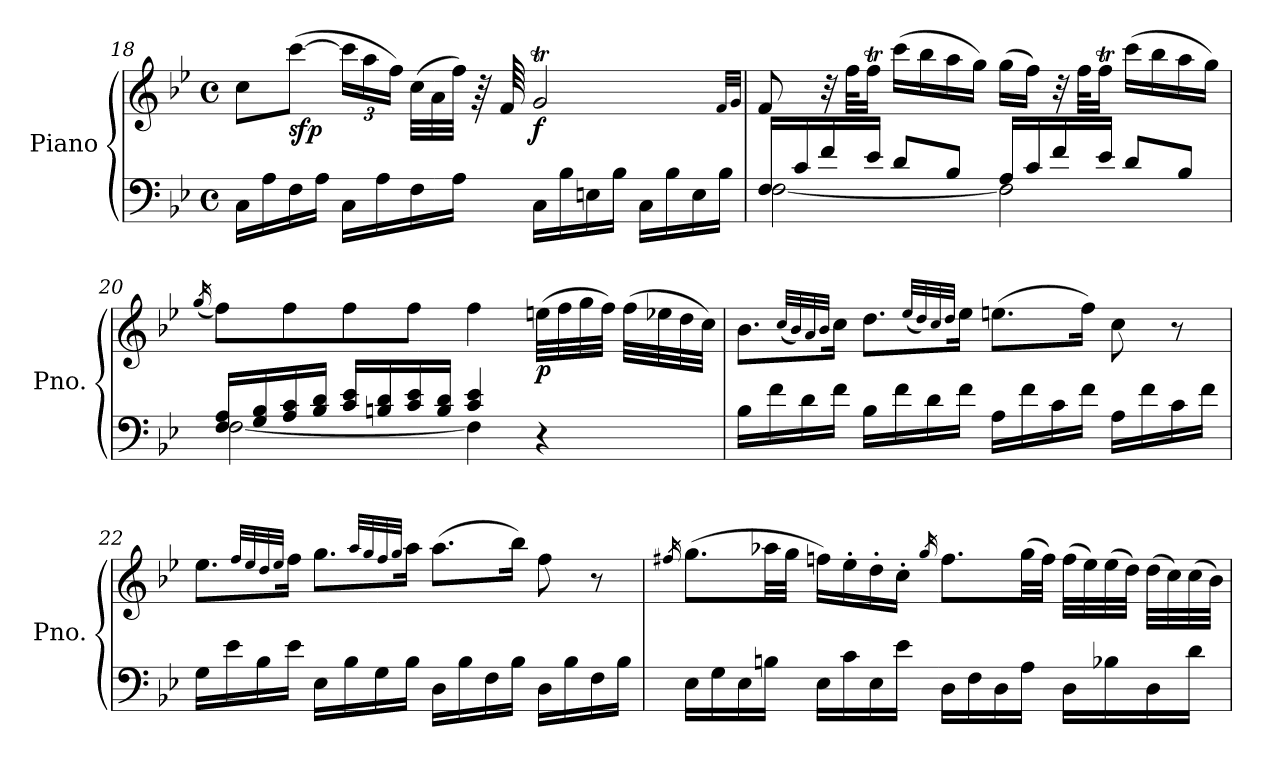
**kern	**kern	**dynam
*part1	*part1	*part1
*staff2	*staff1	*staff1/2
*I"Piano	*	*
*I'Pno.	*	*
*clefF4	*clefG2	*
*k[b-e-]	*k[b-e-]	*
*M4/4	*M4/4	*
*met(c)	*met(c)	*
=18	=18	=18
16C\LL	8cc\L	.
16A\	.	.
!	!	!LO:DY:b
16F\	(>[8ccc\J	sfp
16A\JJ	.	.
*	*Xbrackettup	*
16C\LL	24ccc\LL]	.
.	24aa\	.
16A\	.	.
.	24ff\JJ)	.
16F\	(>32cc\LLL	.
.	32a\	.
16A\JJ	32ff\JJJ)	.
.	64r	.
.	64f/	.
!	!	!LO:DY:b
16C\LL	2gT/	f
16B-\	.	.
16En\	.	.
16B-\JJ	.	.
16C\LL	.	.
16B-\	.	.
16E\	.	.
16B-\JJ	.	.
.	32qf!/LLL	.
.	32qg!/JJJ	.
!!LO:LB:g=z
=19	=19	=19
*^	*	*
16F/LL	[2F\	8f/	.
16c/	.	.	.
16f/	.	32r	.
.	.	32ff\KLL	.
16e-/JJ	.	16ffT\JJ	.
8d/L	.	(>16ccc\LL	.
.	.	16bb-\	.
8B-/J	.	16aa\	.
.	.	16gg\JJ)	.
16A/LL	2F\]	(>16gg\LL	.
16c/	.	16ff\JJ)	.
16f/	.	32r	.
.	.	32ff\KLL	.
16e-/JJ	.	16ffT\JJ	.
8d/L	.	(>16ccc\LL	.
.	.	16bb-\	.
8B-/J	.	16aa\	.
.	.	16gg\JJ)	.
=20	=20	=20	=20
.	.	(<16qgg!/	.
16F/ 16A/LL	[2F\	8ff\L)	.
16G/ 16B-/	.	.	.
16A/ 16c/	.	8ff\	.
16B-/ 16d/JJ	.	.	.
16c/ 16e-/LL	.	8ff\	.
16Bn/ 16d/	.	.	.
16c/ 16e-/	.	8ff\J	.
16B/ 16d/JJ	.	.	.
4c/ 4e-/	4F\]	4ff\	.
!	!	!	!LO:DY:b
4r	4ryy	(>32een\LLL	p
.	.	32ff\	.
.	.	32gg\	.
.	.	32ff\JJJ)	.
.	.	(>32ff\LLL	.
.	.	32ee-X\	.
.	.	32dd\	.
.	.	32cc\JJJ)	.
*v	*v	*	*
!!LO:LB:g=z
=21	=21	=21
16B-\LL	8.b-\L	.
16f\	.	.
16d\	.	.
.	(<32qcc!/LLL	.
.	32qb-!/)	.
.	32qa!/	.
.	32qb-!/JJJ	.
16f\JJ	16cc\Jk	.
16B-\LL	8.dd\L	.
16f\	.	.
16d\	.	.
.	(<32qee-!/LLL	.
.	32qdd!/)	.
.	32qcc!/	.
.	32qdd!/JJJ	.
16f\JJ	16ee-\Jk	.
16A\LL	(>8.een\L	.
16f\	.	.
16c\	.	.
16f\JJ	16ff\Jk)	.
16A\LL	8cc\	.
16f\	.	.
16c\	8r	.
16f\JJ	.	.
=22	=22	=22
16G\LL	8.ee-\L	.
16e-\	.	.
16B-\	.	.
.	32qff!/LLL	.
.	32qee-!/	.
.	32qdd!/	.
.	32qee-!/JJJ	.
16e-\JJ	16ff\Jk	.
16E-\LL	8.gg\L	.
16B-\	.	.
16G\	.	.
.	32qaa!/LLL	.
.	32qgg!/	.
.	32qff!/	.
.	32qgg!/JJJ	.
16B-\JJ	16aa\Jk	.
16D\LL	(>8.aa\L	.
16B-\	.	.
16F\	.	.
16B-\JJ	16bb-\Jk)	.
16D\LL	8ff\	.
16B-\	.	.
16F\	8r	.
16B-\JJ	.	.
!!LO:LB:g=z
=23	=23	=23
.	16qff#X!/	.
16E-\LL	(>8.gg\L	.
16G\	.	.
16E-\	.	.
16Bn\JJ	32aa-X\LL	.
.	32gg\JJJ	.
16E-\LL	16ffn\LL)	.
16c\	16ee-'\	.
16E-\	16dd'\	.
16e-\JJ	16cc'\JJ	.
.	16qgg!/	.
16D\LL	8.ff\L	.
16F\	.	.
16D\	.	.
16A\JJ	(>32gg\LL	.
.	32ff\JJJ)	.
16D\LL	(>32ff\LLL	.
.	32ee-\)	.
16B-X\	(>32ee-\	.
.	32dd\JJJ)	.
16D\	(>32dd\LLL	.
.	32cc\)	.
16d\JJ	(>32cc\	.
.	32b-\JJJ)	.
=	=	=
*-	*-	*-
